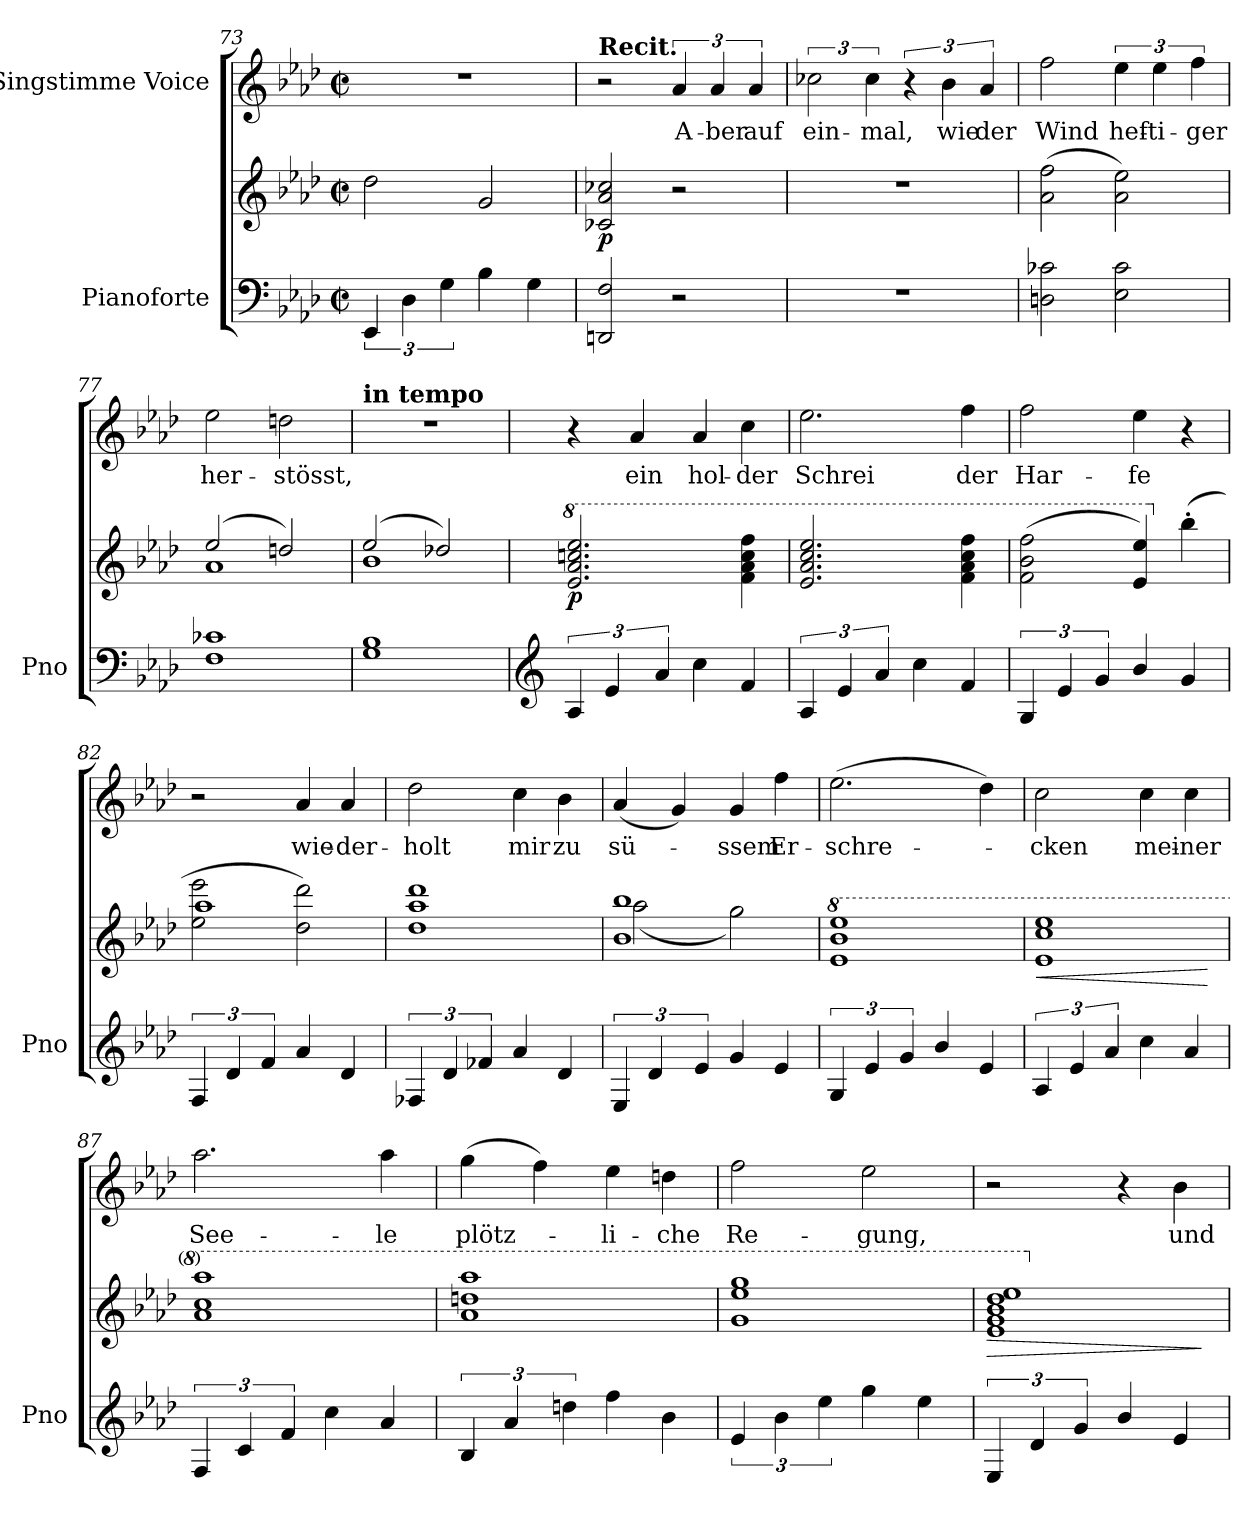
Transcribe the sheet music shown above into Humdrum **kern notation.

**kern	**kern	**dynam	**kern	**text
*part2	*part2	*part2	*part1	*part1
*staff3	*staff2	*staff2/3	*staff1	*staff1
*I"Pianoforte	*	*	*I"Singstimme Voice	*
*I'Pno	*	*	*	*
*clefF4	*clefG2	*	*clefG2	*
*k[b-e-a-d-]	*k[b-e-a-d-]	*	*k[b-e-a-d-]	*
*M2/2	*M2/2	*	*M2/2	*
*met(c|)	*met(c|)	*	*met(c|)	*
=73	=73	=73	=73	=73
6EE-/	2dd-\	.	1r	.
6D-\	.	.	.	.
6G\	.	.	.	.
4B-\	2g/	.	.	.
4G\	.	.	.	.
!!LO:LB:g=z
=74	=74	=74	=74	=74
!	!	!	!LO:TX:a:B:t=Recit.	!
!	!	!LO:DY:b	!	!
2DDn/ 2F/	2c-X/ 2a-/ 2cc-X/	p	2r	.
!	!	!	!	!LO:LY:b
2r	2r	.	6a-/	A-
!	!	!	!	!LO:LY:b
.	.	.	6a-/	-ber
!	!	!	!	!LO:LY:b
.	.	.	6a-/	auf
=75	=75	=75	=75	=75
!	!	!	!	!LO:LY:b
1r	1r	.	3cc-X\	ein-
!	!	!	!	!LO:LY:b
.	.	.	6cc-\	-mal,
.	.	.	6r	.
!	!	!	!	!LO:LY:b
.	.	.	6b-\	wie
!	!	!	!	!LO:LY:b
.	.	.	6a-/	der
=76	=76	=76	=76	=76
!	!	!	!	!LO:LY:b
2Dn\ 2c-X\	(>2a-\ 2ff\	.	2ff\	Wind
!	!	!	!	!LO:LY:b
2E-\ 2c-\	2a-\ 2ee-\)	.	6ee-\	hef-
!	!	!	!	!LO:LY:b
.	.	.	6ee-\	-ti-
!	!	!	!	!LO:LY:b
.	.	.	6ff\	-ger
=77	=77	=77	=77	=77
*	*^	*	*	*
!	!	!	!	!	!LO:LY:b
1F 1c-X	(>2ee-/	1a-	.	2ee-\	her-
!	!	!	!	!	!LO:LY:b
.	2ddn/)	.	.	2ddn\	-stösst,
=78	=78	=78	=78	=78	=78
!	!	!	!	!LO:TX:a:B:t=in tempo	!
1G 1B-	(>2ee-/	1b-	.	1r	.
.	2dd-X/)	.	.	.	.
*	*v	*v	*	*	*
!!LO:LB:g=z
=79	=79	=79	=79	=79
*clefG2	*	*	*	*
*	*8va	*	*	*
!	!	!LO:DY:b	!	!
6A-/	2.ee-/ 2.aa-/ 2.cccn/ 2.eee-/	p	4r	.
6e-/	.	.	.	.
!	!	!	!	!LO:LY:b
.	.	.	4a-/	ein
6a-/	.	.	.	.
!	!	!	!	!LO:LY:b
4cc\	.	.	4a-/	hol-
!	!	!	!	!LO:LY:b
4f/	4ff\ 4aa-\ 4ccc\ 4fff\	.	4cc\	-der
=80	=80	=80	=80	=80
!	!	!	!	!LO:LY:b
6A-/	2.ee-/ 2.aa-/ 2.ccc/ 2.eee-/	.	2.ee-\	Schrei
6e-/	.	.	.	.
6a-/	.	.	.	.
4cc\	.	.	.	.
!	!	!	!	!LO:LY:b
4f/	4ff\ 4aa-\ 4ccc\ 4fff\	.	4ff\	der
=81	=81	=81	=81	=81
!	!	!	!	!LO:LY:b
6G/	(>2ff\ 2bb-\ 2fff\	.	2ff\	Har-
6e-/	.	.	.	.
6g/	.	.	.	.
!	!	!	!	!LO:LY:b
4b-/	4ee-/ 4eee-/)	.	4ee-\	-fe
*	*X8va	*	*	*
4g/	(>4bb-'\	.	4r	.
=82	=82	=82	=82	=82
*	*^	*	*	*
6F/	2ee-\ 2eee-\	1aa-	.	2r	.
6d-/	.	.	.	.	.
6f/	.	.	.	.	.
!	!	!	!	!	!LO:LY:b
4a-/	2dd-\ 2ddd-\)	.	.	4a-/	wie-
!	!	!	!	!	!LO:LY:b
4d-/	.	.	.	4a-/	-der-
*	*v	*v	*	*	*
=83	=83	=83	=83	=83
!	!	!	!	!LO:LY:b
6F-X/	1dd- 1aa- 1ddd-	.	2dd-\	-holt
6d-/	.	.	.	.
6f-X/	.	.	.	.
!	!	!	!	!LO:LY:b
4a-/	.	.	4cc\	mir
!	!	!	!	!LO:LY:b
4d-/	.	.	4b-\	zu
!!LO:PB:g=z
=84	=84	=84	=84	=84
*	*^	*	*	*
!	!	!	!	!	!LO:LY:b
6E-/	1b- 1bb-	(<2aa-\	.	(<4a-/	sü-
6d-/	.	.	.	.	.
.	.	.	.	4g/)	.
6e-/	.	.	.	.	.
!	!	!	!	!	!LO:LY:b
4g/	.	2gg\)	.	4g/	-ssem
!	!	!	!	!	!LO:LY:b
4e-/	.	.	.	4ff\	Er-
*	*v	*v	*	*	*
=85	=85	=85	=85	=85
*	*8va	*	*	*
!	!	!	!	!LO:LY:b
6G/	1ee- 1bb- 1eee-	.	(>2.ee-\	-schre-
6e-/	.	.	.	.
6g/	.	.	.	.
4b-/	.	.	.	.
4e-/	.	.	4dd-\)	.
=86	=86	=86	=86	=86
!	!	!LO:HP:b	!	!LO:LY:b
6A-/	1ee- 1ccc 1eee-	<	2cc\	-cken
6e-/	.	.	.	.
6a-/	.	.	.	.
!	!	!	!	!LO:LY:b
4cc\	.	.	4cc\	mei-
!	!	!	!	!LO:LY:b
4a-/	.	.	4cc\	-ner
.	.	[	.	.
=87	=87	=87	=87	=87
!	!	!	!	!LO:LY:b
6F/	1aa- 1ccc 1aaa-	.	2.aa-\	See-
6c/	.	.	.	.
6f/	.	.	.	.
4cc\	.	.	.	.
!	!	!	!	!LO:LY:b
4a-/	.	.	4aa-\	-le
=88	=88	=88	=88	=88
!	!	!	!	!LO:LY:b
6B-/	1aa- 1dddn 1aaa-	.	(>4gg\	plötz-
6a-/	.	.	.	.
.	.	.	4ff\)	.
6ddn\	.	.	.	.
!	!	!	!	!LO:LY:b
4ff\	.	.	4ee-\	-li-
!	!	!	!	!LO:LY:b
4b-\	.	.	4ddn\	-che
!!LO:LB:g=z
=89	=89	=89	=89	=89
!	!	!	!	!LO:LY:b
6e-/	1gg 1eee- 1ggg	.	2ff\	Re-
6b-\	.	.	.	.
6ee-\	.	.	.	.
!	!	!	!	!LO:LY:b
4gg\	.	.	2ee-\	-gung,
4ee-\	.	.	.	.
=90	=90	=90	=90	=90
!	!	!LO:HP:b	!	!
6E-/	1ee- 1gg 1bb- 1ddd- 1eee-	>	2r	.
6d-/	.	.	.	.
6g/	.	.	.	.
4b-/	.	.	4r	.
!	!	!	!	!LO:LY:b
4e-/	.	.	4b-\	und
.	.	]	.	.
*	*X8va	*	*	*
=	=	=	=	=
*-	*-	*-	*-	*-
